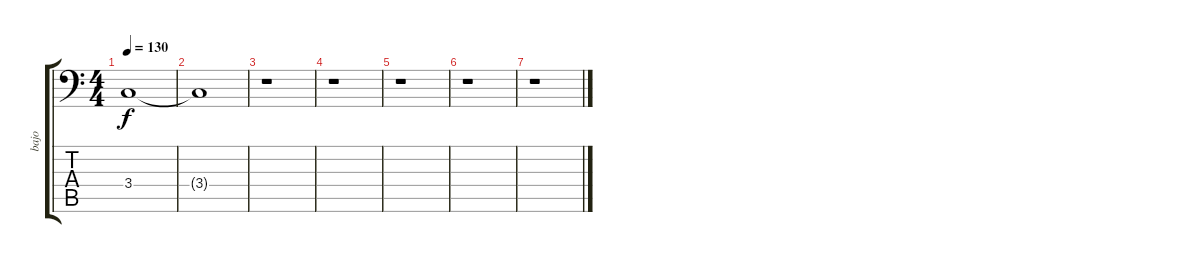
\track ("bajo" "bajo") {instrument electricbassfinger}
\staff {score tabs}
\tuning (C3 G2 D2 A1 E1 B0) {hide}
\ts (4 4)
\tempo 130
\clef f4
\ks c
3.4{t}.1{dy f} |
3.4{t}.1 |
r.1 |
r.1 |
r.1 |
r.1 |
r.1
